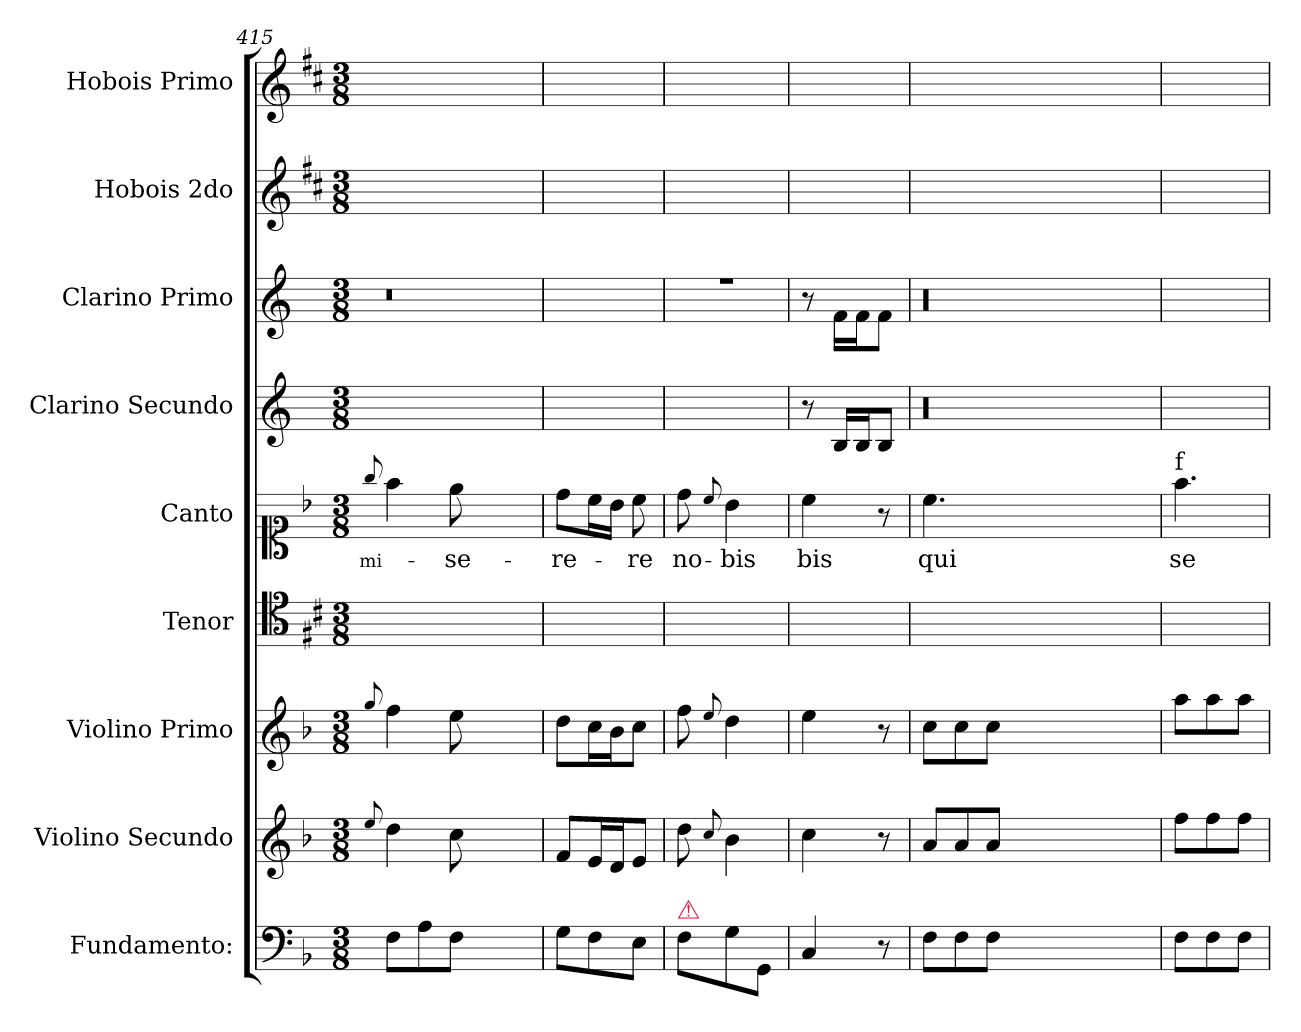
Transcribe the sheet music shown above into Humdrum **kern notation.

**kern	**kern	**kern	**kern	**kern	**text	**kern	**kern	**kern	**kern
*part9	*part8	*part7	*part6	*part5	*part5	*part4	*part3	*part2	*part1
*staff9	*staff8	*staff7	*staff6	*staff5	*staff5	*staff4	*staff3	*staff2	*staff1
*I"Fundamento:	*I"Violino Secundo	*I"Violino Primo	*I"Tenor	*I"Canto	*	*I"Clarino Secundo	*I"Clarino Primo	*I"Hobois 2do	*I"Hobois Primo
*	*I'vl 2	*I'vl 1	*I'T	*	*	*I'clno 2	*I'clno 1	*	*
*clefF4	*clefG2	*clefG2	*clefC4	*clefC1	*	*clefG2	*clefG2	*clefG2	*clefG2
*	*	*	*	*	*	*ITrd-1c-2	*ITrd-1c-2	*	*
*k[b-]	*k[b-]	*k[b-]	*k[f#c#]	*k[b-]	*	*k[f#c#]	*k[f#c#]	*k[f#c#]	*k[f#c#]
*M3/8	*M3/8	*M3/8	*M3/8	*M3/8	*	*M3/8	*M3/8	*M3/8	*M3/8
=415	=415	=415	=415	=415	=415	=415	=415	=415	=415
.	8qqee/	8qqgg/	.	8qqgg/	mi-	.	.	.	.
!	!	!	!	!	!	!	!LO:N:vis=0	!	!
8F\L	4dd\	4ff\	4.ryy	4ff\	.	2.ryy	2.r	4.ryy	4.ryy
8A\	.	.	.	.	.	.	.	.	.
8F\J	8cc\	8ee\	.	8ee\	-se-	.	.	.	.
4.ryy	4.ryy	4.ryy	4.ryy	4.ryy	.	.	.	4.ryy	4.ryy
=416	=416	=416	=416	=416	=416	=416	=416	=416	=416
8G\L	8f/L	8dd\L	4.ryy	8dd\L	-re-	4.ryy	4.ryy	4.ryy	4.ryy
8F\	16e/L	16cc\L	.	16cc\L	.	.	.	.	.
.	16d/J	16b-\J	.	16b-\JJ	.	.	.	.	.
8E\J	8e/J	8cc\J	.	8cc\	-re	.	.	.	.
=417	=417	=417	=417	=417	=417	=417	=417	=417	=417
!LO:TX:a:color=crimson:t=⚠	!	!	!	!	!	!	!	!	!
8F\L	8dd\	8ff\	4.ryy	8dd\	no-	4.ryy	4.rff	4.ryy	4.ryy
.	8qqcc/	8qqee/	.	8qqcc/	.	.	.	.	.
8G\	4b-\	4dd\	.	4b-\	-bis	.	.	.	.
8GG/J	.	.	.	.	.	.	.	.	.
=418	=418	=418	=418	=418	=418	=418	=418	=418	=418
4C/	4cc\	4ee\	4.ryy	4cc\	bis	8r	8r	4.ryy	4.ryy
.	.	.	.	.	.	16c#/LL	16g\LL	.	.
.	.	.	.	.	.	16c#/J	16g\J	.	.
8r	8r	8r	.	8r	.	8c#/J	8g\J	.	.
=419	=419	=419	=419	=419	=419	=419	=419	=419	=419
!	!	!	!	!	!	!LO:N:vis=00	!LO:N:vis=00	!	!
8F\L	8a/L	8cc\L	4.ryy	4.cc\	qui	1.r	1.r	4.ryy	4.ryy
8F\	8a/	8cc\	.	.	.	.	.	.	.
8F\J	8a/J	8cc\J	.	.	.	.	.	.	.
1ryy	1ryy	1ryy	1ryy	1ryy	.	.	.	1ryy	1ryy
8ryy	8ryy	8ryy	8ryy	8ryy	.	.	.	8ryy	8ryy
=420	=420	=420	=420	=420	=420	=420	=420	=420	=420
!	!	!	!	!LO:TX:a:t=f	!	!	!	!	!
8F\L	8ff\L	8aa\L	4.ryy	4.ff\	se-	4.ryy	4.ryy	4.ryy	4.ryy
8F\	8ff\	8aa\	.	.	.	.	.	.	.
8F\J	8ff\J	8aa\J	.	.	.	.	.	.	.
=	=	=	=	=	=	=	=	=	=
*-	*-	*-	*-	*-	*-	*-	*-	*-	*-
